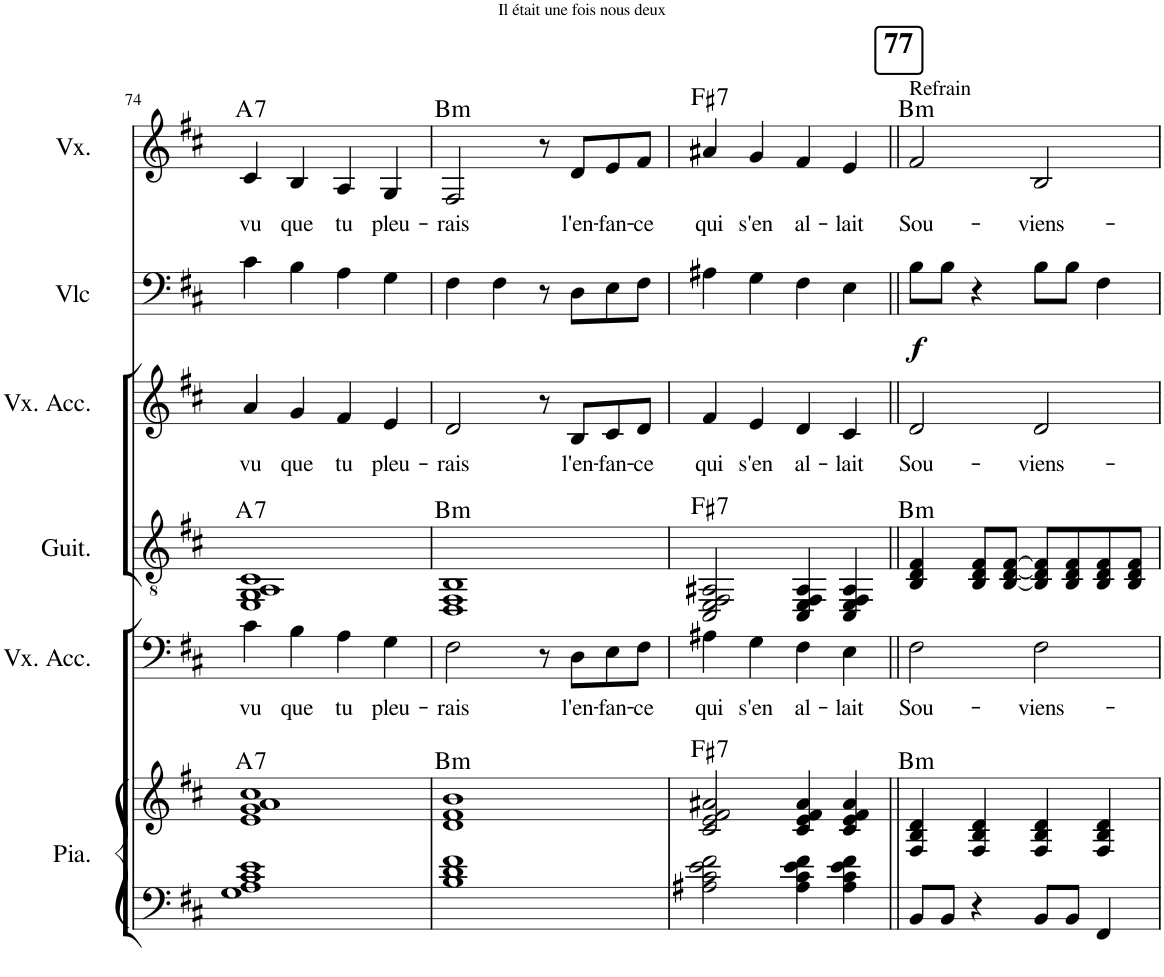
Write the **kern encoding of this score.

**kern	**kern	**harte	**kern	**text	**kern	**harte	**kern	**text	**kern	**dynam	**kern	**text	**harte
*part6	*part6	*part6	*part5	*part5	*part4	*part4	*part3	*part3	*part2	*part2	*part1	*part1	*part1
*staff7	*staff6	*	*staff5	*staff5	*staff4	*	*staff3	*staff3	*staff2	*staff2	*staff1	*staff1	*
*I"Piano	*	*	*I"Voix Acc.	*	*I"Guitare	*	*I"Voix Acc.	*	*I"Violoncelle	*	*I"Voix	*	*
*I'Pia.	*	*	*I'Vx. Acc.	*	*I'Guit.	*	*I'Vx. Acc.	*	*I'Vlc	*	*I'Vx.	*	*
!!LO:PB:g=z
*clefF4	*clefG2	*	*clefF4	*	*clefGv2	*	*clefG2	*	*clefF4	*	*clefG2	*	*
*k[f#c#]	*k[f#c#]	*	*k[f#c#]	*	*k[f#c#]	*	*k[f#c#]	*	*k[f#c#]	*	*k[f#c#]	*	*
*M4/4	*M4/4	*	*M4/4	*	*M4/4	*	*M4/4	*	*M4/4	*	*M4/4	*	*
=74	=74	=74	=74	=74	=74	=74	=74	=74	=74	=74	=74	=74	=74
!	!	!LO:H:kt=7	!	!LO:LY:b	!	!LO:H:kt=7	!	!LO:LY:b	!	!	!	!LO:LY:b	!LO:H:kt=7
1G 1A 1c# 1e	1e 1g 1a 1cc#	A:7	4c#\	vu	1EE 1GG 1AA 1C#	A:7	4a/	vu	4c#\	.	4c#/	vu	A:7
!	!	!	!	!LO:LY:b	!	!	!	!LO:LY:b	!	!	!	!LO:LY:b	!
.	.	.	4B\	que	.	.	4g/	que	4B\	.	4B/	que	.
!	!	!	!	!LO:LY:b	!	!	!	!LO:LY:b	!	!	!	!LO:LY:b	!
.	.	.	4A\	tu	.	.	4f#/	tu	4A\	.	4A/	tu	.
!	!	!	!	!LO:LY:b	!	!	!	!LO:LY:b	!	!	!	!LO:LY:b	!
.	.	.	4G\	pleu-	.	.	4e/	pleu-	4G\	.	4G/	pleu-	.
=75	=75	=75	=75	=75	=75	=75	=75	=75	=75	=75	=75	=75	=75
!	!	!LO:H:kt=m	!	!LO:LY:b	!	!LO:H:kt=m	!	!LO:LY:b	!	!	!	!LO:LY:b	!LO:H:kt=m
1B 1d 1f#	1d 1f# 1b	B:min	2F#\	-rais	1DD 1FF# 1BB	B:min	2d/	-rais	4F#\	.	2F#/	-rais	B:min
.	.	.	.	.	.	.	.	.	4F#\	.	.	.	.
.	.	.	8r	.	.	.	8r	.	8r	.	8r	.	.
!	!	!	!	!LO:LY:b	!	!	!	!LO:LY:b	!	!	!	!LO:LY:b	!
.	.	.	8D\L	l'en-	.	.	8B/L	l'en-	8D\L	.	8d/L	l'en-	.
!	!	!	!	!LO:LY:b	!	!	!	!LO:LY:b	!	!	!	!LO:LY:b	!
.	.	.	8E\	-fan-	.	.	8c#/	-fan-	8E\	.	8e/	-fan-	.
!	!	!	!	!LO:LY:b	!	!	!	!LO:LY:b	!	!	!	!LO:LY:b	!
.	.	.	8F#\J	-ce	.	.	8d/J	-ce	8F#\J	.	8f#/J	-ce	.
=76	=76	=76	=76	=76	=76	=76	=76	=76	=76	=76	=76	=76	=76
!	!	!LO:H:kt=7	!	!LO:LY:b	!	!LO:H:kt=7	!	!LO:LY:b	!	!	!	!LO:LY:b	!LO:H:kt=7
2A#X\ 2c#\ 2e\ 2f#\	2c#/ 2e/ 2f#/ 2a#X/	F#:7	4A#X\	qui	2CC#/ 2EE/ 2FF#/ 2AA#X/	F#:7	4f#/	qui	4A#X\	.	4a#X/	qui	F#:7
!	!	!	!	!LO:LY:b	!	!	!	!LO:LY:b	!	!	!	!LO:LY:b	!
.	.	.	4G\	s'en	.	.	4e/	s'en	4G\	.	4g/	s'en	.
!	!	!	!	!LO:LY:b	!	!	!	!LO:LY:b	!	!	!	!LO:LY:b	!
4A#\ 4c#\ 4e\ 4f#\	4c#/ 4e/ 4f#/ 4a#/	.	4F#\	al-	4CC#/ 4EE/ 4FF#/ 4AA#/	.	4d/	al-	4F#\	.	4f#/	al-	.
!	!	!	!	!LO:LY:b	!	!	!	!LO:LY:b	!	!	!	!LO:LY:b	!
4A#\ 4c#\ 4e\ 4f#\	4c#/ 4e/ 4f#/ 4a#/	.	4E\	-lait	4CC#/ 4EE/ 4FF#/ 4AA#/	.	4c#/	-lait	4E\	.	4e/	-lait	.
!!LO:REH:place=s1:a:t=
!!LO:REH:place=s1:a:B:cj:fs=14:t=77
=77||	=77||	=77||	=77||	=77||	=77||	=77||	=77||	=77||	=77||	=77||	=77||	=77||	=77||
!	!	!	!	!	!	!	!	!	!	!	!LO:TX:a:t=Refrain	!	!
!	!	!LO:H:kt=m	!	!LO:LY:b	!	!LO:H:kt=m	!	!LO:LY:b	!	!LO:DY:b	!	!LO:LY:b	!LO:H:kt=m
8BB/L	4F#/ 4B/ 4d/	B:min	2F#\	Sou-	4BB/ 4D/ 4F#/	B:min	2d/	Sou-	8B\L	f	2f#/	Sou-	B:min
8BB/J	.	.	.	.	.	.	.	.	8B\J	.	.	.	.
4r	4F#/ 4B/ 4d/	.	.	.	8BB/ 8D/ 8F#/L	.	.	.	4r	.	.	.	.
.	.	.	.	.	[8BB/ [8D/ [8F#/J	.	.	.	.	.	.	.	.
!	!	!	!	!LO:LY:b	!	!	!	!LO:LY:b	!	!	!	!LO:LY:b	!
8BB/L	4F#/ 4B/ 4d/	.	2F#\	-viens-	8BB/] 8D/] 8F#/]L	.	2d/	-viens-	8B\L	.	2B/	-viens-	.
8BB/J	.	.	.	.	8BB/ 8D/ 8F#/	.	.	.	8B\J	.	.	.	.
4FF#/	4F#/ 4B/ 4d/	.	.	.	8BB/ 8D/ 8F#/	.	.	.	4F#\	.	.	.	.
.	.	.	.	.	8BB/ 8D/ 8F#/J	.	.	.	.	.	.	.	.
=	=	=	=	=	=	=	=	=	=	=	=	=	=
*-	*-	*-	*-	*-	*-	*-	*-	*-	*-	*-	*-	*-	*-
